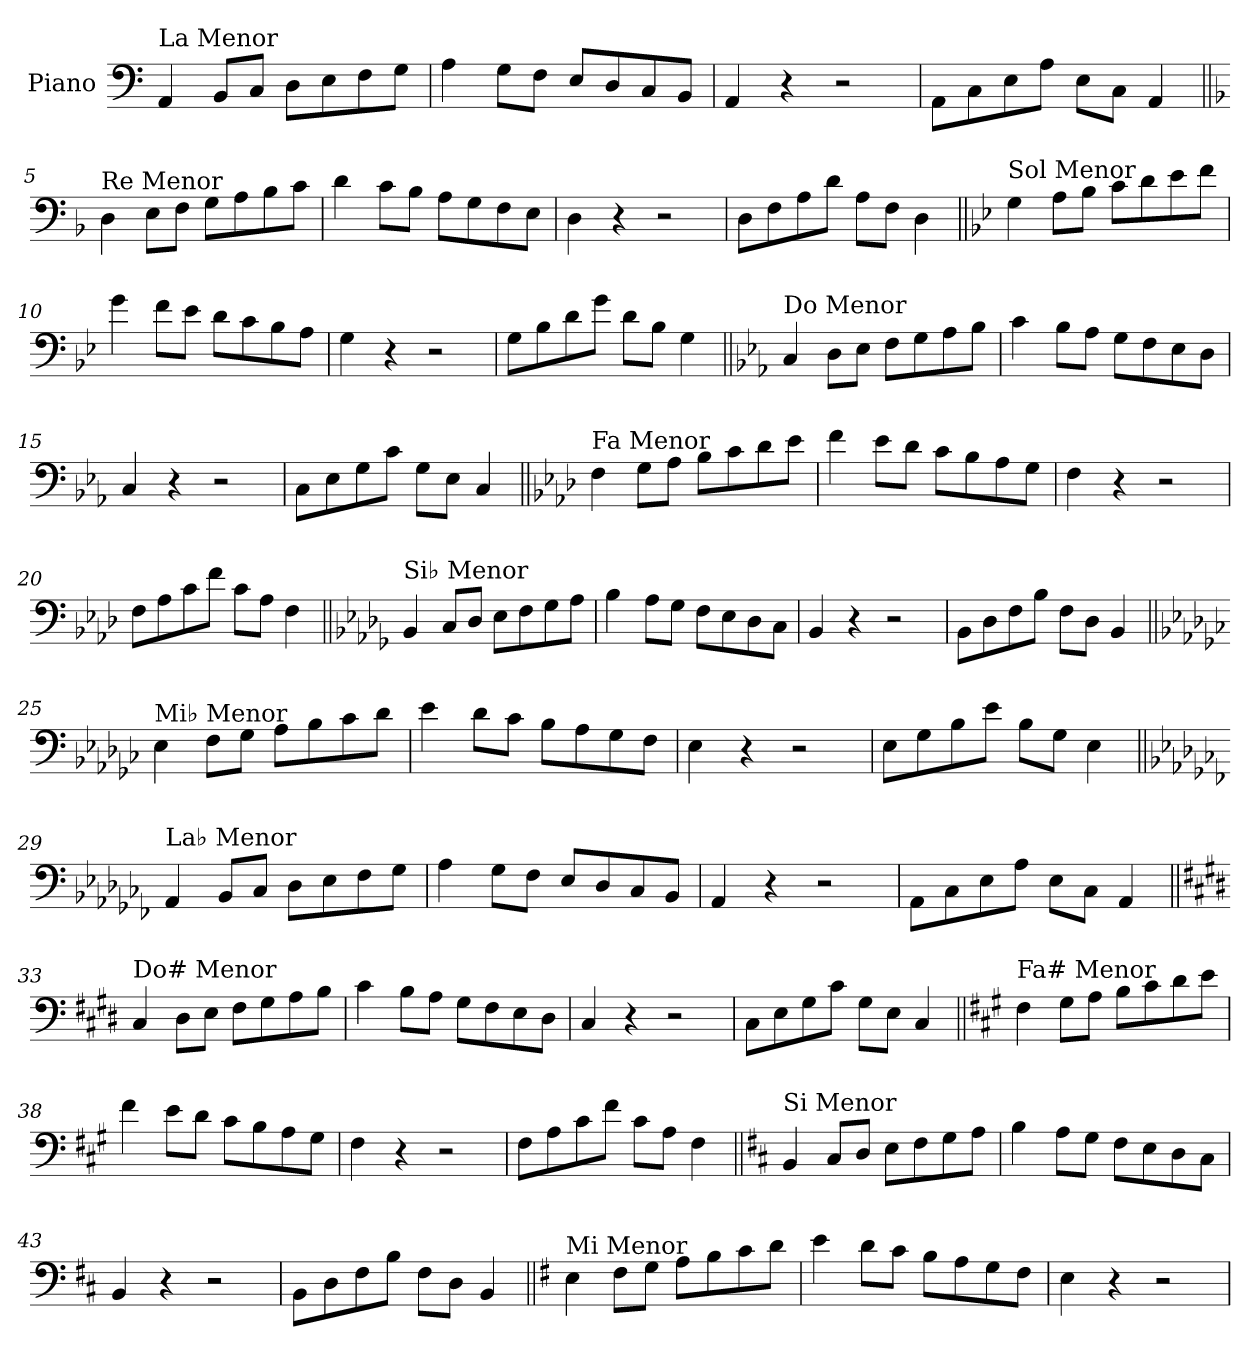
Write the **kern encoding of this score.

**kern
*part1
*staff1
*I"Piano
*I'Pno.
*clefF4
*k[]
=1
!LO:TX:a:t=La Menor
4AA/
8BB/L
8C/J
8D\L
8E\
8F\
8G\J
=2
4A\
8G\L
8F\J
8E/L
8D/
8C/
8BB/J
=3
4AA/
4r
2r
=4
8AA\L
8C\
8E\
8A\J
8E\L
8C\J
4AA/
!!LO:LB:g=z
=5||
*k[b-]
!LO:TX:a:t=Re Menor
4D\
8E\L
8F\J
8G\L
8A\
8B-\
8c\J
=6
4d\
8c\L
8B-\J
8A\L
8G\
8F\
8E\J
=7
4D\
4r
2r
=8
8D\L
8F\
8A\
8d\J
8A\L
8F\J
4D\
!!LO:LB:g=z
=9||
*k[b-e-]
!LO:TX:a:t=Sol Menor
4G\
8A\L
8B-\J
8c\L
8d\
8e-\
8f\J
=10
4g\
8f\L
8e-\J
8d\L
8c\
8B-\
8A\J
=11
4G\
4r
2r
=12
8G\L
8B-\
8d\
8g\J
8d\L
8B-\J
4G\
!!LO:LB:g=z
=13||
*k[b-e-a-]
!LO:TX:a:t=Do Menor
4C/
8D\L
8E-\J
8F\L
8G\
8A-\
8B-\J
=14
4c\
8B-\L
8A-\J
8G\L
8F\
8E-\
8D\J
=15
4C/
4r
2r
=16
8C\L
8E-\
8G\
8c\J
8G\L
8E-\J
4C/
!!LO:LB:g=z
=17||
*k[b-e-a-d-]
!LO:TX:a:t=Fa Menor
4F\
8G\L
8A-\J
8B-\L
8c\
8d-\
8e-\J
=18
4f\
8e-\L
8d-\J
8c\L
8B-\
8A-\
8G\J
=19
4F\
4r
2r
=20
8F\L
8A-\
8c\
8f\J
8c\L
8A-\J
4F\
!!LO:LB:g=z
=21||
*k[b-e-a-d-g-]
!LO:TX:a:t=Si♭ Menor
4BB-/
8C/L
8D-/J
8E-\L
8F\
8G-\
8A-\J
=22
4B-\
8A-\L
8G-\J
8F\L
8E-\
8D-\
8C\J
=23
4BB-/
4r
2r
=24
8BB-\L
8D-\
8F\
8B-\J
8F\L
8D-\J
4BB-/
!!LO:LB:g=z
=25||
*k[b-e-a-d-g-c-]
!LO:TX:a:t=Mi♭ Menor
4E-\
8F\L
8G-\J
8A-\L
8B-\
8c-\
8d-\J
=26
4e-\
8d-\L
8c-\J
8B-\L
8A-\
8G-\
8F\J
=27
4E-\
4r
2r
=28
8E-\L
8G-\
8B-\
8e-\J
8B-\L
8G-\J
4E-\
!!LO:LB:g=z
=29||
*k[b-e-a-d-g-c-f-]
!LO:TX:a:t=La♭ Menor
4AA-/
8BB-/L
8C-/J
8D-\L
8E-\
8F-\
8G-\J
=30
4A-\
8G-\L
8F-\J
8E-/L
8D-/
8C-/
8BB-/J
=31
4AA-/
4r
2r
=32
8AA-\L
8C-\
8E-\
8A-\J
8E-\L
8C-\J
4AA-/
!!LO:LB:g=z
=33||
*k[f#c#g#d#]
!LO:TX:a:t=Do# Menor
4C#/
8D#\L
8E\J
8F#\L
8G#\
8A\
8B\J
=34
4c#\
8B\L
8A\J
8G#\L
8F#\
8E\
8D#\J
=35
4C#/
4r
2r
=36
8C#\L
8E\
8G#\
8c#\J
8G#\L
8E\J
4C#/
!!LO:LB:g=z
=37||
*k[f#c#g#]
!LO:TX:a:t=Fa# Menor
4F#\
8G#\L
8A\J
8B\L
8c#\
8d\
8e\J
=38
4f#\
8e\L
8d\J
8c#\L
8B\
8A\
8G#\J
=39
4F#\
4r
2r
=40
8F#\L
8A\
8c#\
8f#\J
8c#\L
8A\J
4F#\
!!LO:LB:g=z
=41||
*k[f#c#]
!LO:TX:a:t=Si Menor
4BB/
8C#/L
8D/J
8E\L
8F#\
8G\
8A\J
=42
4B\
8A\L
8G\J
8F#\L
8E\
8D\
8C#\J
=43
4BB/
4r
2r
=44
8BB\L
8D\
8F#\
8B\J
8F#\L
8D\J
4BB/
!!LO:LB:g=z
=45||
*k[f#]
!LO:TX:a:t=Mi Menor
4E\
8F#\L
8G\J
8A\L
8B\
8c\
8d\J
=46
4e\
8d\L
8c\J
8B\L
8A\
8G\
8F#\J
=47
4E\
4r
2r
=
*-
